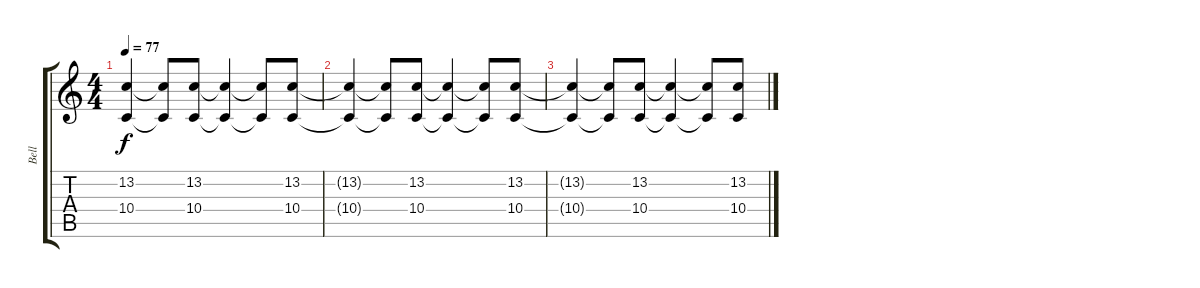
\track ("Bell" "Bell") {instrument tubularbells}
\staff {score tabs}
\tuning (E4 B3 G3 D3 A2 E2) {hide}
\ts (4 4)
\tempo 77
\clef g2
\ks c
(13.2{t} 10.4{t}).4{dy f} (13.2{t} 10.4{t}).8 (13.2 10.4).8 (13.2{t} 10.4{t}).4 (13.2{t} 10.4{t}).8 (13.2 10.4).8 |
(13.2{t} 10.4{t}).4{volume 0} (13.2{t} 10.4{t}).8 (13.2 10.4).8 (13.2{t} 10.4{t}).4 (13.2{t} 10.4{t}).8 (13.2 10.4).8 |
(13.2{t} 10.4{t}).4 (13.2{t} 10.4{t}).8 (13.2 10.4).8 (13.2{t} 10.4{t}).4 (13.2{t} 10.4{t}).8 (13.2 10.4).8
